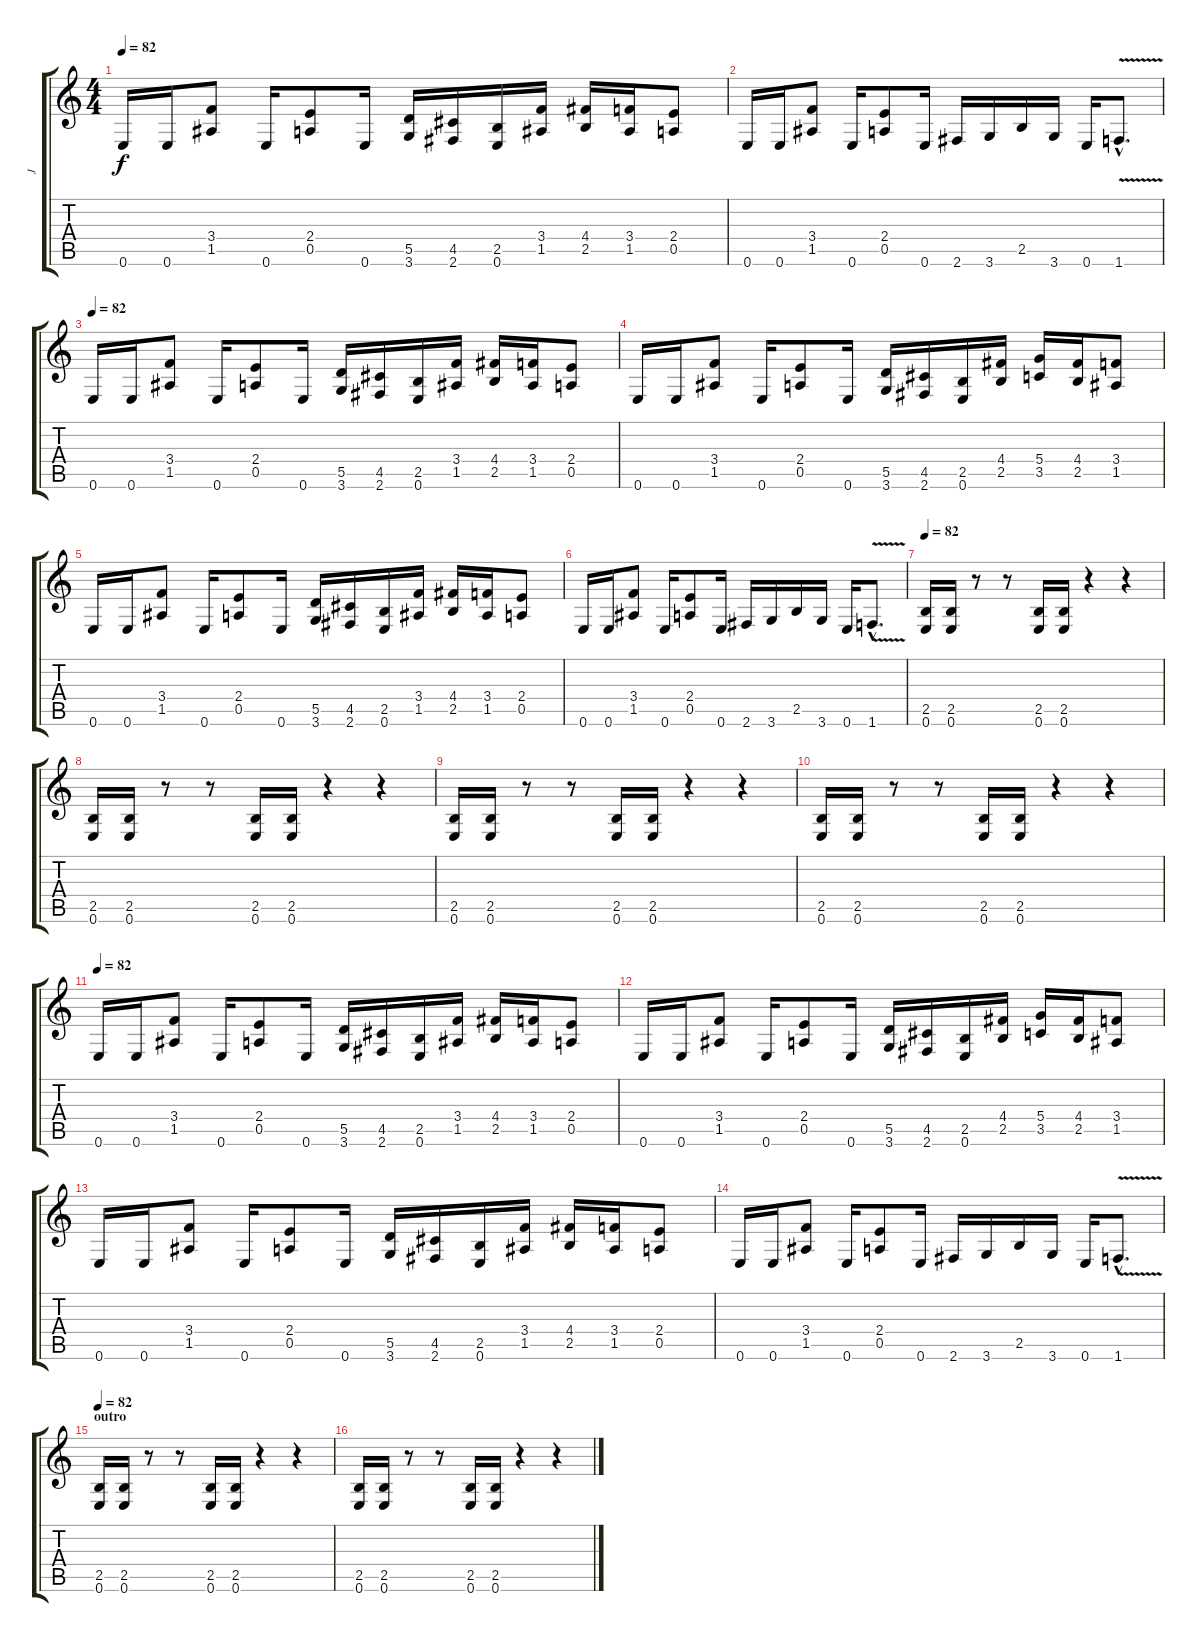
\track ("J" "J") {instrument distortionguitar}
\staff {score tabs}
\tuning (E4 B3 G3 D3 A2 E2) {hide}
\ts (4 4)
\tempo 82
\clef g2
\ks c
0.6.16{dy f} 0.6.16 (3.4 1.5).8 0.6.16 (2.4 0.5).8 0.6.16 (5.5 3.6).16 (4.5 2.6).16 (2.5 0.6).16 (3.4 1.5).16 (4.4 2.5).16 (3.4 1.5).16 (2.4 0.5).8 |
0.6.16 0.6.16 (3.4 1.5).8 0.6.16 (2.4 0.5).8 0.6.16 2.6.16 3.6.16 2.5.16 3.6.16 0.6.16 1.6{v hac}.8{d} |
\tempo 82
0.6.16 0.6.16 (3.4 1.5).8 0.6.16 (2.4 0.5).8 0.6.16 (5.5 3.6).16 (4.5 2.6).16 (2.5 0.6).16 (3.4 1.5).16 (4.4 2.5).16 (3.4 1.5).16 (2.4 0.5).8 |
0.6.16 0.6.16 (3.4 1.5).8 0.6.16 (2.4 0.5).8 0.6.16 (5.5 3.6).16 (4.5 2.6).16 (2.5 0.6).16 (4.4 2.5).16 (5.4 3.5).16 (4.4 2.5).16 (3.4 1.5).8 |
0.6.16 0.6.16 (3.4 1.5).8 0.6.16 (2.4 0.5).8 0.6.16 (5.5 3.6).16 (4.5 2.6).16 (2.5 0.6).16 (3.4 1.5).16 (4.4 2.5).16 (3.4 1.5).16 (2.4 0.5).8 |
0.6.16 0.6.16 (3.4 1.5).8 0.6.16 (2.4 0.5).8 0.6.16 2.6.16 3.6.16 2.5.16 3.6.16 0.6.16 1.6{v hac}.8{d} |
\tempo 82
(2.5 0.6).16 (2.5 0.6).16 r.8 r.8 (2.5 0.6).16 (2.5 0.6).16 r.4 r.4 |
(2.5 0.6).16 (2.5 0.6).16 r.8 r.8 (2.5 0.6).16 (2.5 0.6).16 r.4 r.4 |
(2.5 0.6).16 (2.5 0.6).16 r.8 r.8 (2.5 0.6).16 (2.5 0.6).16 r.4 r.4 |
(2.5 0.6).16 (2.5 0.6).16 r.8 r.8 (2.5 0.6).16 (2.5 0.6).16 r.4 r.4 |
\tempo 82
0.6.16 0.6.16 (3.4 1.5).8 0.6.16 (2.4 0.5).8 0.6.16 (5.5 3.6).16 (4.5 2.6).16 (2.5 0.6).16 (3.4 1.5).16 (4.4 2.5).16 (3.4 1.5).16 (2.4 0.5).8 |
0.6.16 0.6.16 (3.4 1.5).8 0.6.16 (2.4 0.5).8 0.6.16 (5.5 3.6).16 (4.5 2.6).16 (2.5 0.6).16 (4.4 2.5).16 (5.4 3.5).16 (4.4 2.5).16 (3.4 1.5).8 |
0.6.16 0.6.16 (3.4 1.5).8 0.6.16 (2.4 0.5).8 0.6.16 (5.5 3.6).16 (4.5 2.6).16 (2.5 0.6).16 (3.4 1.5).16 (4.4 2.5).16 (3.4 1.5).16 (2.4 0.5).8 |
0.6.16 0.6.16 (3.4 1.5).8 0.6.16 (2.4 0.5).8 0.6.16 2.6.16 3.6.16 2.5.16 3.6.16 0.6.16 1.6{v hac}.8{d} |
\section ("" "outro")
\tempo 82
(2.5 0.6).16 (2.5 0.6).16 r.8 r.8 (2.5 0.6).16 (2.5 0.6).16 r.4 r.4 |
(2.5 0.6).16 (2.5 0.6).16 r.8 r.8 (2.5 0.6).16 (2.5 0.6).16 r.4 r.4
